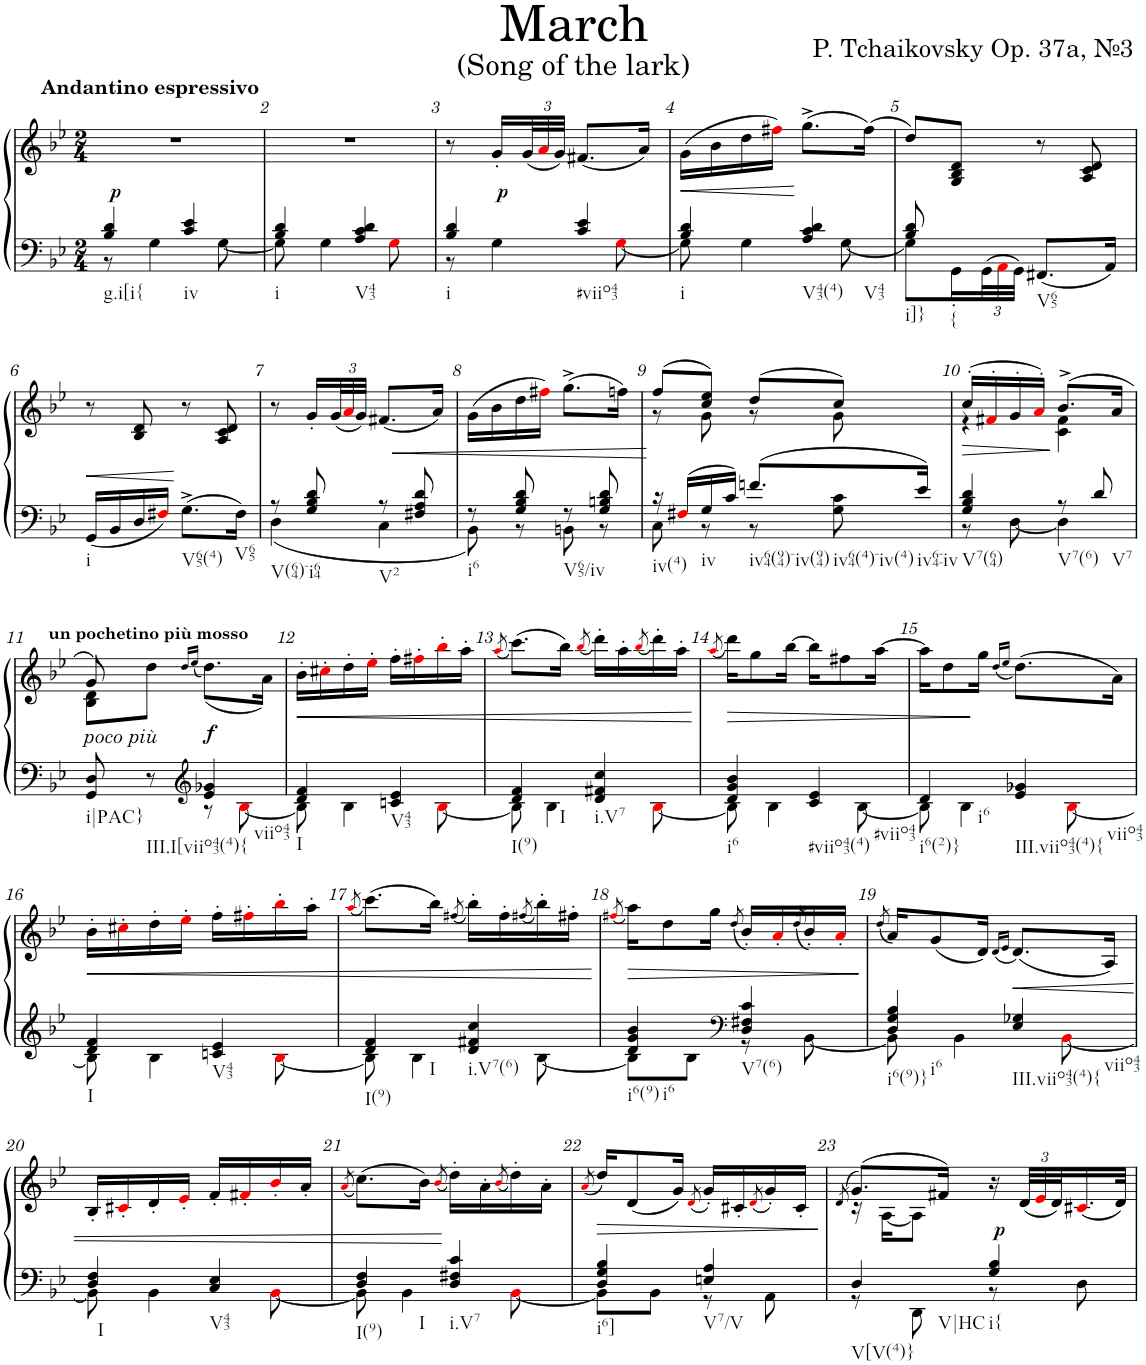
**kern	**kern	**dynam
*part1	*part1	*part1
*staff2	*staff1	*staff1/2
*I"Piano	*	*
*I'Pno.	*	*
*clefF4	*clefG2	*
*k[b-e-]	*k[b-e-]	*
*M2/4	*M2/4	*
=1	=1	=1
*^	*	*
!	!	!LO:TX:a:B:t=Andantino espressivo	!
!LO:TX:b:t=g.i[i{	!	!	!
!	!	!	!LO:DY:b
4B-/ 4d/	8r	2r	p
.	4G\	.	.
!LO:TX:b:t=iv	!	!	!
4c/ 4e-/	.	.	.
.	[8G\	.	.
=2	=2	=2	=2
!LO:TX:b:t=i	!	!	!
4B-/ 4d/	8G\]	2r	.
.	4G\	.	.
!LO:TX:b:t=V43	!	!	!
4A/ 4c/ 4d/	.	.	.
.	8Gi\	.	.
=3	=3	=3	=3
!LO:TX:b:t=i	!	!	!
4B-/ 4d/	8r	8r	.
!	!	!	!LO:DY:b
.	4G\	16g'/LL	p
*	*	*Xbrackettup	*
.	.	(48g/L	.
.	.	48ai/	.
.	.	48g/JJJ)	.
!LO:TX:b:t=#viio43	!	!	!
4c/ 4e-/	.	(8.f#X/L	.
.	[8Gi\	.	.
.	.	16a/Jk)	.
=4	=4	=4	=4
!LO:TX:b:t=i	!	!	!
!	!	!	!LO:HP:b
4B-/ 4d/	8G\]	(16g\LL	<
.	.	16b-\	.
.	4G\	16dd\	.
.	.	16ff#Xi\JJ)	.
!LO:TX:b:t=V43(4)	!	!	!
!LO:TX:b:t=V43	!	!	!
4A/ 4c/ 4d/	.	(8.gg^\L	[
.	[8G\	.	.
.	.	(16ff#\Jk)	.
=5	=5	=5	=5
!LO:TX:b:t=i]}	!	!	!
8B-/ 8d/	8G\L]	8dd/L)	.
!LO:TX:b:t={	!	!	!
8ryy	16GG'\L	8G/ 8B-/ 8d/J	.
*	*Xbrackettup	*	*
.	48GG\L	.	.
.	48AAi\	.	.
.	48GG\JJJ	.	.
!LO:TX:b:t=V65	!	!	!
8.FF#X/L	4ryy	8r	.
.	.	8A/ 8c/ 8d/	.
16AA/Jk	.	.	.
*v	*v	*	*
!!LO:LB:g=z
=6	=6	=6
!LO:TX:b:t=i	!	!
16GG/LL	8r	.
16BB-/	.	.
16D/	8B-/ 8d/	.
16F#Xi/JJ	.	.
!LO:TX:b:t=V65(4)	!	!
8.G^\L	8r	.
.	8A/ 8c/ 8d/	.
!LO:TX:b:t=V65	!	!
16F#\Jk	.	.
=7	=7	=7
*^	*	*
!LO:TX:b:t=V(64)-i64	!	!	!
8r	4D\	8r	.
8G/ 8B-/ 8d/	.	16g'/LL	.
.	.	(48g/L	.
.	.	48ai/	.
.	.	48g/JJJ)	.
!LO:TX:b:t=V2	!	!	!
!	!	!	!LO:HP:b
8r	4C\	(8.f#X/L	<
8F#X/ 8A/ 8d/	.	.	.
.	.	16a/Jk)	.
=8	=8	=8	=8
!LO:TX:b:t=i6	!	!	!
8r	8BB-\	(16g\LL	.
.	.	16b-\	.
8G/ 8B-/ 8d/	8r	16dd\	.
.	.	16ff#Xi\JJ)	.
!LO:TX:b:t=V65/iv	!	!	!
8r	8BBn\	(8.gg^\L	.
8G/ 8Bn/ 8d/	8r	.	.
.	.	16ffn\Jk)	.
*v	*v	*	*
.	.	[
=9	=9	=9
*^	*^	*
!LO:TX:b:t=iv(4)	!	!	!	!
16r	8C\	(8ff/L	8r	.
16F#Xi/LL	.	.	.	.
!LO:TX:b:t=iv	!	!	!	!
16G/	8r	8cc/ 8ee-/J)	8g\	.
16c/JJ	.	.	.	.
!LO:TX:b:t=iv64(94)-iv(94)	!	!	!	!
!LO:TX:b:t=iv64(4)-iv(4)	!	!	!	!
8.fn/L	8r	(8dd/L	8r	.
.	8G\ 8c\	8cc/J)	8g\	.
!LO:TX:b:t=iv64-iv	!	!	!	!
16e-/Jk	.	.	.	.
=10	=10	=10	=10	=10
!LO:TX:b:t=V7(64)	!	!	!	!
!	!	!	!	!LO:HP:b
4G/ 4B-/ 4d/	8r	(16cc'/LL	4r	>
.	.	16f#X'i/	.	.
.	[8D\	16g'/	.	.
.	.	16a'i/JJ)	.	.
!LO:TX:b:t=V7(6)	!	!	!	!
8r	4D\]	(8.b-^/L	4c\ 4f#\	]
!LO:TX:b:t=V7	!	!	!	!
8d/	.	.	.	.
.	.	16a/Jk	.	.
!!LO:LB:g=z	!!
=11	=11	=11	=11	=11
!	!	!LO:TX:a:B:t=un pochetino più mosso	!	!
!LO:TX:a:i:t=poco più	!	!	!	!
!LO:TX:b:t=i|PAC}	!	!	!	!
8GG/ 8D/	4ryy	8g/)	8B-\ 8d\L	.
!LO:TX:b:t=III.I[viio43(4){	!	!	!	!
8r	.	8ryy	8dd\J	.
*clefG2	*	*	*	*
.	.	16qdd/LL	.	.
.	.	(16qee-/JJ	.	.
!LO:TX:b:t=viio43	!	!	!	!
!	!	!	!	!LO:DY:a=2
4e-/ 4g-X/	8r	(<8.dd\L)	4ryy	f
.	[8B-i\	.	.	.
.	.	16a\Jk)	.	.
=12	=12	=12	=12	=12
!LO:TX:b:t=I	!	!	!	!
!	!	!	!	!LO:HP:b
4d/ 4f/	8B-\]	16b-'\LL	2ryy	<
.	.	16cc#X'i\	.	.
.	4B-\	16dd'\	.	.
.	.	16ee-'i\JJ	.	.
!LO:TX:b:t=V43	!	!	!	!
4cn/ 4e-/	.	16ff'\LL	.	.
.	.	16ff#X'i\	.	.
.	[8B-i\	16bb-'i\	.	.
.	.	16aa'\JJ	.	.
*	*	*v	*v	*
=13	=13	=13	=13
.	.	(8qaai/	.
!LO:TX:b:t=I(9)	!	!	!
!LO:TX:b:t=I	!	!	!
4d/ 4f/	8B-\]	(8.ccc\L)	.
.	4B-\	.	.
.	.	16bb-\Jk)	.
.	.	(8qbb-i/	.
!LO:TX:b:t=i.V7	!	!	!
4d/ 4f#X/ 4cc/	.	16ddd'\LL)	.
.	.	16aa'\	.
.	.	(8qbb-i/	.
.	[8B-i\	16ddd'\)	.
.	.	16aa'\JJ	.
*v	*v	*	*
.	.	[
=14	=14	=14
.	(8qaai/	.
*^	*	*
!LO:TX:b:t=i6	!	!	!
4d/ 4g/ 4b-/	8B-\]	16ddd\KL)	.
.	.	8gg\	.
.	4B-\	.	.
.	.	[16bb-\Jk	.
!LO:TX:b:t=#viio43(4)	!	!	!
!LO:TX:b:t=#viio43	!	!	!
4c/ 4e-/	.	16bb-\KL]	.
.	.	8ff#X\	.
.	[8B-\	.	.
.	.	[16aa\Jk	.
=15	=15	=15	=15
!LO:TX:b:t=i6(2)}	!	!	!
!LO:TX:b:t=i6	!	!	!
4d/	8B-\]	16aa\KL]	.
.	.	8dd\	.
.	4B-\	.	.
.	.	16gg\Jk	.
.	.	(16qdd/LL	.
.	.	16qee-/JJ	.
!LO:TX:b:t=III.viio43(4){	!	!	!
!LO:TX:b:t=viio43	!	!	!
4e-/ 4g-X/	.	(8.dd\L)	.
.	[8B-i\	.	.
.	.	16a\Jk)	.
!!LO:LB:g=z
=16	=16	=16	=16
!LO:TX:b:t=I	!	!	!
!	!	!	!LO:HP:b
*	*	*^	*
4d/ 4f/	8B-\]	16b-'\LL	2ryy	<
.	.	16cc#X'i\	.	.
.	4B-\	16dd'\	.	.
.	.	16ee-'i\JJ	.	.
!LO:TX:b:t=V43	!	!	!	!
4cn/ 4e-/	.	16ff'\LL	.	.
.	.	16ff#X'i\	.	.
.	[8B-i\	16bb-'i\	.	.
.	.	16aa'\JJ	.	.
*	*	*v	*v	*
=17	=17	=17	=17
.	.	(8qaai/	.
!LO:TX:b:t=I(9)	!	!	!
!LO:TX:b:t=I	!	!	!
4d/ 4f/	8B-\]	(8.ccc\L)	.
.	4B-\	.	.
.	.	16bb-\Jk)	.
.	.	(8qff#X/	.
!LO:TX:b:t=i.V7(6)	!	!	!
4d/ 4f#X/ 4cc/	.	16bb-'\LL)	.
.	.	16ff#'\	.
.	.	(8qff#X/	.
.	[8B-\	16bb-'\)	.
.	.	16ff#X'\JJ	.
*v	*v	*	*
.	.	[
=18	=18	=18
.	(8qff#Xi/	.
*^	*	*
!LO:TX:b:t=i6(9)	!	!	!
!LO:TX:b:t=i6	!	!	!
4d/ 4g/ 4b-/	8B-\L]	16aa\KL)	.
.	.	8dd\	.
.	8B-\J	.	.
.	.	16gg\Jk	.
*clefF4	*	*	*
.	.	(8qdd/	.
!LO:TX:b:t=V7(6)	!	!	!
4D/ 4F#X/ 4c/	8r	16b-'/LL)	.
.	.	16a'i/	.
.	.	(8qdd/	.
.	[8BB-\	16b-'/)	.
.	.	16a'i/JJ	.
=19	=19	=19	=19
.	.	(8qdd/	.
!LO:TX:b:t=i6(9)}	!	!	!
!LO:TX:b:t=i6	!	!	!
4D/ 4G/ 4B-/	8BB-\]	16a/KL)	.
.	.	(8g/	.
.	4BB-\	.	.
.	.	16d/Jk)	.
.	.	(16qd/LL	.
.	.	16qe-/JJ	.
!LO:TX:b:t=III.viio43(4){	!	!	!
!LO:TX:b:t=viio43	!	!	!
4E-/ 4G-X/	.	(8.d/L)	.
.	[8BB-i\	.	.
.	.	16A/Jk)	.
!!LO:LB:g=z
=20	=20	=20	=20
!LO:TX:b:t=I	!	!	!
4D/ 4F/	8BB-\]	16B-'/LL	.
.	.	16c#X'i/	.
.	4BB-\	16d'/	.
.	.	16e-'i/JJ	.
!LO:TX:b:t=V43	!	!	!
4C/ 4E-/	.	16f'/LL	.
.	.	16f#X'i/	.
.	[8BB-i\	16b-'i/	.
.	.	16a'/JJ	.
=21	=21	=21	=21
.	.	(8qai/	.
!LO:TX:b:t=I(9)	!	!	!
!LO:TX:b:t=I	!	!	!
4D/ 4F/	8BB-\]	(8.cc\L)	.
.	4BB-\	.	.
.	.	16b-\Jk)	.
.	.	(8qb-i/	.
!LO:TX:b:t=i.V7	!	!	!
4D/ 4F#X/ 4c/	.	16dd'\LL)	.
.	.	16a'\	.
.	.	(8qb-i/	.
.	[8BB-i\	16dd'\)	.
.	.	16a'\JJ	.
=22	=22	=22	=22
.	.	(8qai/	.
!LO:TX:b:t=i6]	!	!	!
4D/ 4G/ 4B-/	8BB-\L]	16dd/KL)	.
.	.	(8d/	.
.	8BB-\J	.	.
.	.	16g/Jk)	.
.	.	(8qdi/	.
!LO:TX:b:t=V7/V	!	!	!
4En/ 4A/	8r	16g'/LL)	.
.	.	16c#X'/	.
.	.	(8qdi/	.
.	8AA\	16g'/)	.
.	.	16c#'/JJ	.
=23	=23	=23	=23
.	.	(8qd/	.
*	*	*^	*
!LO:TX:b:t=V[V(4)}	!	!	!	!
!LO:TX:b:t=V|HC	!	!	!	!
4D/	8r	(8.g/L)	16r	.
.	.	.	[16A\KL	.
.	8DD\	.	8A\J]	.
.	.	16f#X/Jk)	.	.
!LO:TX:b:t=i{	!	!	!	!
!	!	!	!	!LO:DY:b
4G/ 4B-/	8r	16r	4ryy	p
.	.	(48d/LLL	.	.
.	.	48e-i/	.	.
.	.	48d/J)	.	.
.	8D\	(16.c#Xi/	.	.
.	.	32d/JJk)	.	.
*v	*v	*	*	*
*	*v	*v	*
=	=	=
*-	*-	*-
